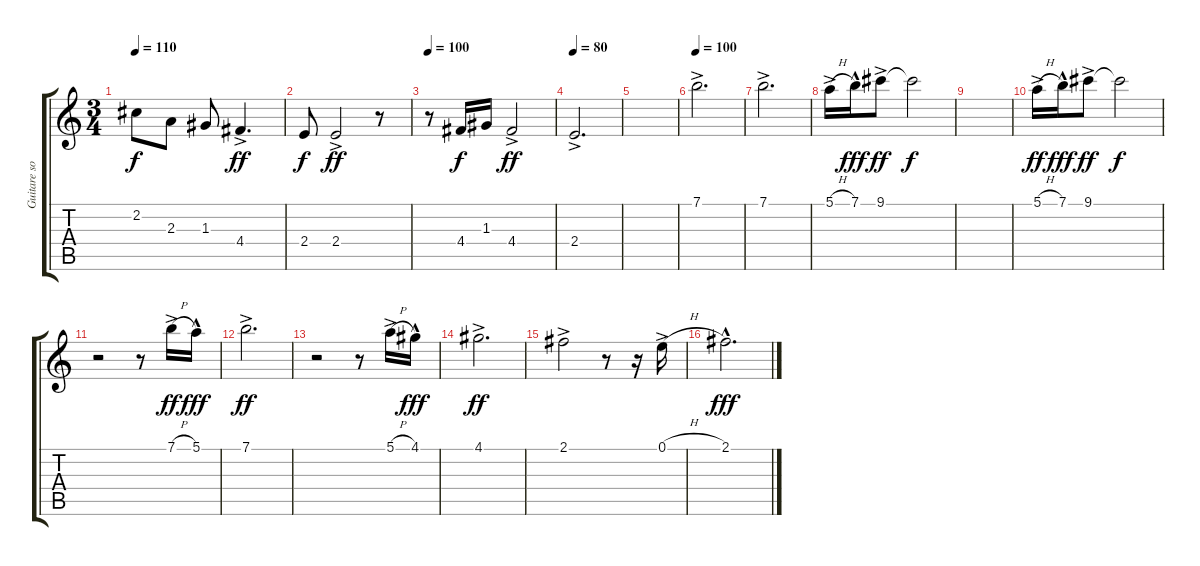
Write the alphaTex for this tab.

\track ("Guitare solo" "Guitare so") {instrument acousticguitarnylon}
\staff {score tabs}
\tuning (E4 B3 G3 D3 A2 E2) {hide}
\ts (3 4)
\tempo 110
\clef g2
\ks c
2.2.8{dy f} 2.3.8 1.3.8 4.4{ac}.4{d dy ff} |
2.4.8{dy f} 2.4{ac}.2{dy ff} r.8 |
\tempo 100
r.8 4.4.16{dy f} 1.3.16 4.4{ac}.2{dy ff} |
\tempo 80
2.4{ac}.2{d} |
|
\tempo 100
7.1{ac}.2{d} |
7.1{ac}.2{d} |
5.1{h ac}.16 7.1{hac}.16{dy fff} 9.1{ac}.8{dy ff} 9.1{t}.2{dy f} |
|
5.1{h ac}.16{dy ff} 7.1{hac}.16{dy fff} 9.1{ac}.8{dy ff} 9.1{t}.2{dy f} |
r.2 r.8 7.1{h ac}.16{dy ff} 5.1{hac}.16{dy fff} |
7.1{ac}.2{d dy ff} |
r.2 r.8 5.1{h ac}.16 4.1{hac}.16{dy fff} |
4.1{ac}.2{d dy ff} |
2.1{ac}.2 r.8 r.16 0.1{h ac}.16 |
2.1{hac}.2{d dy fff}
